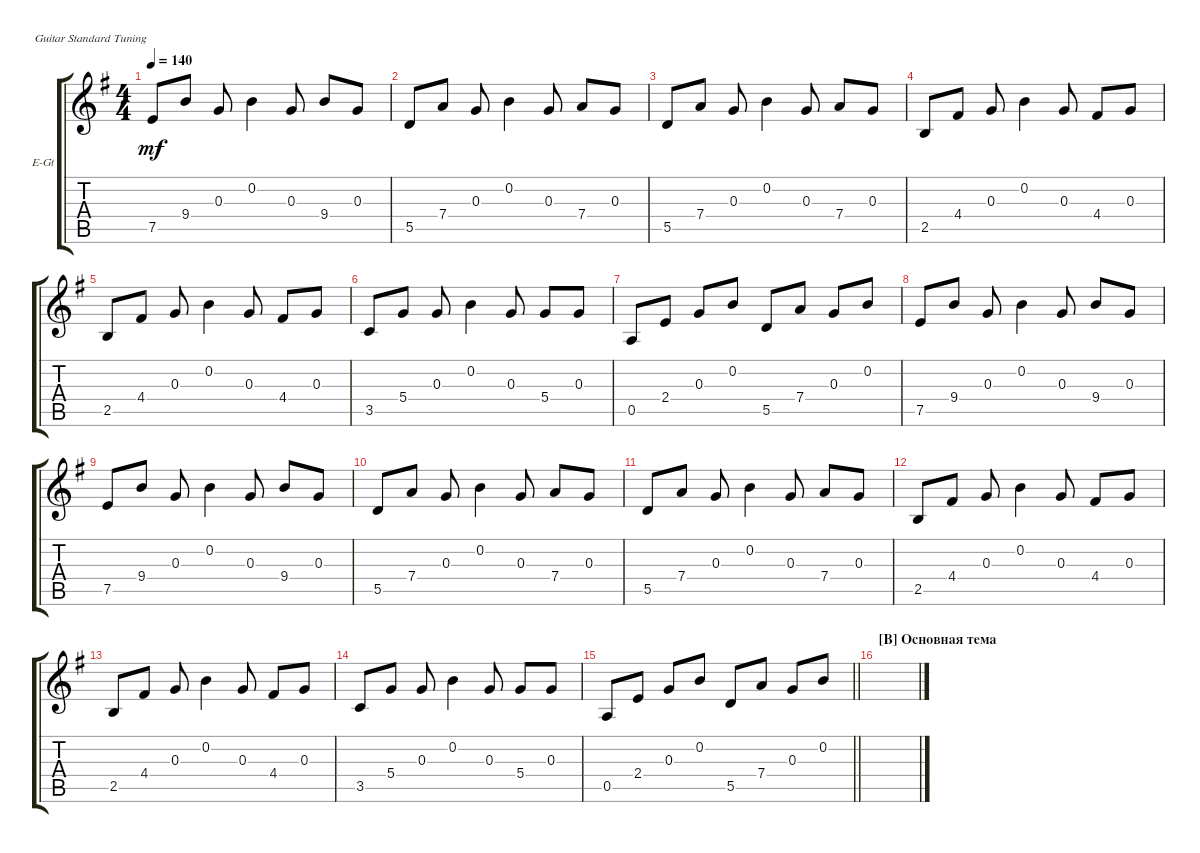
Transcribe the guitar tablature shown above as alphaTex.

\defaultSystemsLayout 4
\bracketExtendMode groupsimilarinstruments
\firstSystemTrackNameOrientation horizontal
\otherSystemsTrackNameOrientation horizontal
\track ("ЧИСТАЯ-ЛЕВОЕ-УХО" "E-Gt") {instrument electricguitarclean}
\staff {score tabs}
\tuning (E4 B3 G3 D3 A2 E2)
\ts (4 4)
\tempo 140
\clef g2
\scale
0.333333
\ks eminor
7.5.8{dy mf} 9.4.8 0.3.8 0.2.4 0.3.8 9.4.8 0.3.8 |
\scale
0.333333 5.5.8 7.4.8 0.3.8 0.2.4 0.3.8 7.4.8 0.3.8 |
\scale
0.333333 5.5.8 7.4.8 0.3.8 0.2.4 0.3.8 7.4.8 0.3.8 |
\scale
0.333333 2.5.8 4.4.8 0.3.8 0.2.4 0.3.8 4.4.8 0.3.8 |
\scale
0.333333 2.5.8 4.4.8 0.3.8 0.2.4 0.3.8 4.4.8 0.3.8 |
\scale
0.333333 3.5.8 5.4.8 0.3.8 0.2.4 0.3.8 5.4.8 0.3.8 |
\scale
0.333333 0.5.8 2.4.8 0.3.8 0.2.8 5.5.8 7.4.8 0.3.8 0.2.8 |
\scale
0.333333 7.5.8 9.4.8 0.3.8 0.2.4 0.3.8 9.4.8 0.3.8 |
\scale
0.333333 7.5.8 9.4.8 0.3.8 0.2.4 0.3.8 9.4.8 0.3.8 |
\scale
0.333333 5.5.8 7.4.8 0.3.8 0.2.4 0.3.8 7.4.8 0.3.8 |
\scale
0.333333 5.5.8 7.4.8 0.3.8 0.2.4 0.3.8 7.4.8 0.3.8 |
\scale
0.333333 2.5.8 4.4.8 0.3.8 0.2.4 0.3.8 4.4.8 0.3.8 |
\scale
0.333333 2.5.8 4.4.8 0.3.8 0.2.4 0.3.8 4.4.8 0.3.8 |
\scale
0.333333 3.5.8 5.4.8 0.3.8 0.2.4 0.3.8 5.4.8 0.3.8 |
\scale
0.333333
\barLineRight lightlight
0.5.8 2.4.8 0.3.8 0.2.8 5.5.8 7.4.8 0.3.8 0.2.8 |
\section ("B" "Основная тема")
\scale
0.333333
